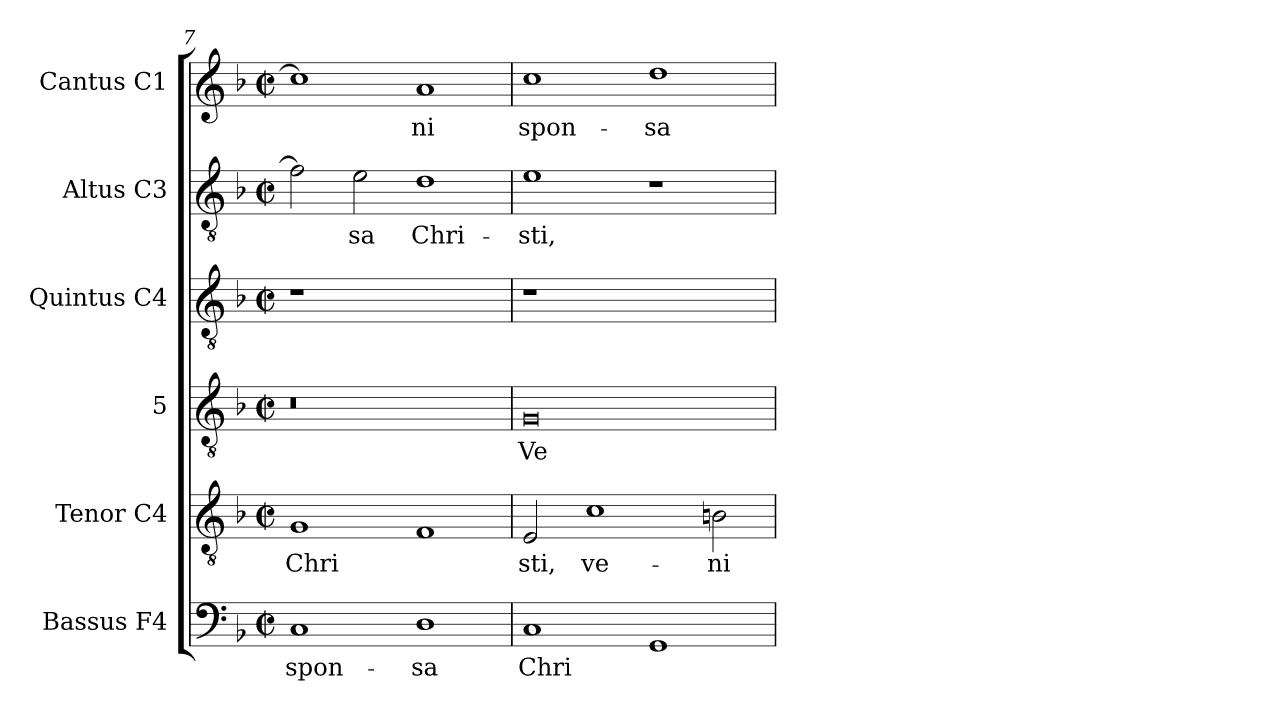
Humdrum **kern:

**kern	**text	**kern	**text	**kern	**text	**kern	**kern	**text	**kern	**text
*part6	*part6	*part5	*part5	*part4	*part4	*part3	*part2	*part2	*part1	*part1
*staff6	*staff6	*staff5	*staff5	*staff4	*staff4	*staff3	*staff2	*staff2	*staff1	*staff1
*I"Bassus  F4	*	*I"Tenor  C4	*	*I"5	*	*I"Quintus  C4	*I"Altus  C3	*	*I"Cantus  C1	*
*I'B	*	*I'T	*	*	*	*	*I'A	*	*I'C	*
*clefF4	*	*clefGv2	*	*clefGv2	*	*clefGv2	*clefGv2	*	*clefG2	*
*k[b-]	*	*k[b-]	*	*k[b-]	*	*k[b-]	*k[b-]	*	*k[b-]	*
*F:	*	*F:	*	*F:	*	*F:	*F:	*	*F:	*
*M2/2	*	*M2/2	*	*M2/2	*	*M2/2	*M2/2	*	*M2/2	*
*met(c|)	*	*met(c|)	*	*met(c|)	*	*met(c|)	*met(c|)	*	*met(c|)	*
=7	=7	=7	=7	=7	=7	=7	=7	=7	=7	=7
!	!LO:LY:b:cj	!	!LO:LY:b:cj	!	!	!	!	!LO:LY:b:cj	!	!LO:LY:b:cj
1C	spon-	1G	Chri-	0r	.	1r	2f\]	--	1cc]	--
!	!	!	!	!	!	!	!	!LO:LY:b:cj	!	!
.	.	.	.	.	.	.	2e\	-sa	.	.
!	!LO:LY:b:cj	!	!LO:LY:b:cj	!	!	!	!	!LO:LY:b:cj	!	!LO:LY:b:cj
1D	-sa	1F	--	.	.	1ryy	1d	Chri-	1a	-ni
=8	=8	=8	=8	=8	=8	=8	=8	=8	=8	=8
!	!LO:LY:b:cj	!	!LO:LY:b:cj	!	!LO:LY:b:cj	!	!	!LO:LY:b:cj	!	!LO:LY:b:cj
1C	Chri-	2E/	-sti,	0G	Ve-	1r	1e	-sti,	1cc	spon-
!	!	!	!LO:LY:b:cj	!	!	!	!	!	!	!
.	.	1c	ve-	.	.	.	.	.	.	.
!	!LO:LY:b:cj	!	!	!	!	!	!	!	!	!LO:LY:b:cj
1GG	--	.	.	.	.	1ryy	1r	.	1dd	-sa
!	!	!	!LO:LY:b:cj	!	!	!	!	!	!	!
.	.	2Bn\	-ni	.	.	.	.	.	.	.
=	=	=	=	=	=	=	=	=	=	=
*-	*-	*-	*-	*-	*-	*-	*-	*-	*-	*-
